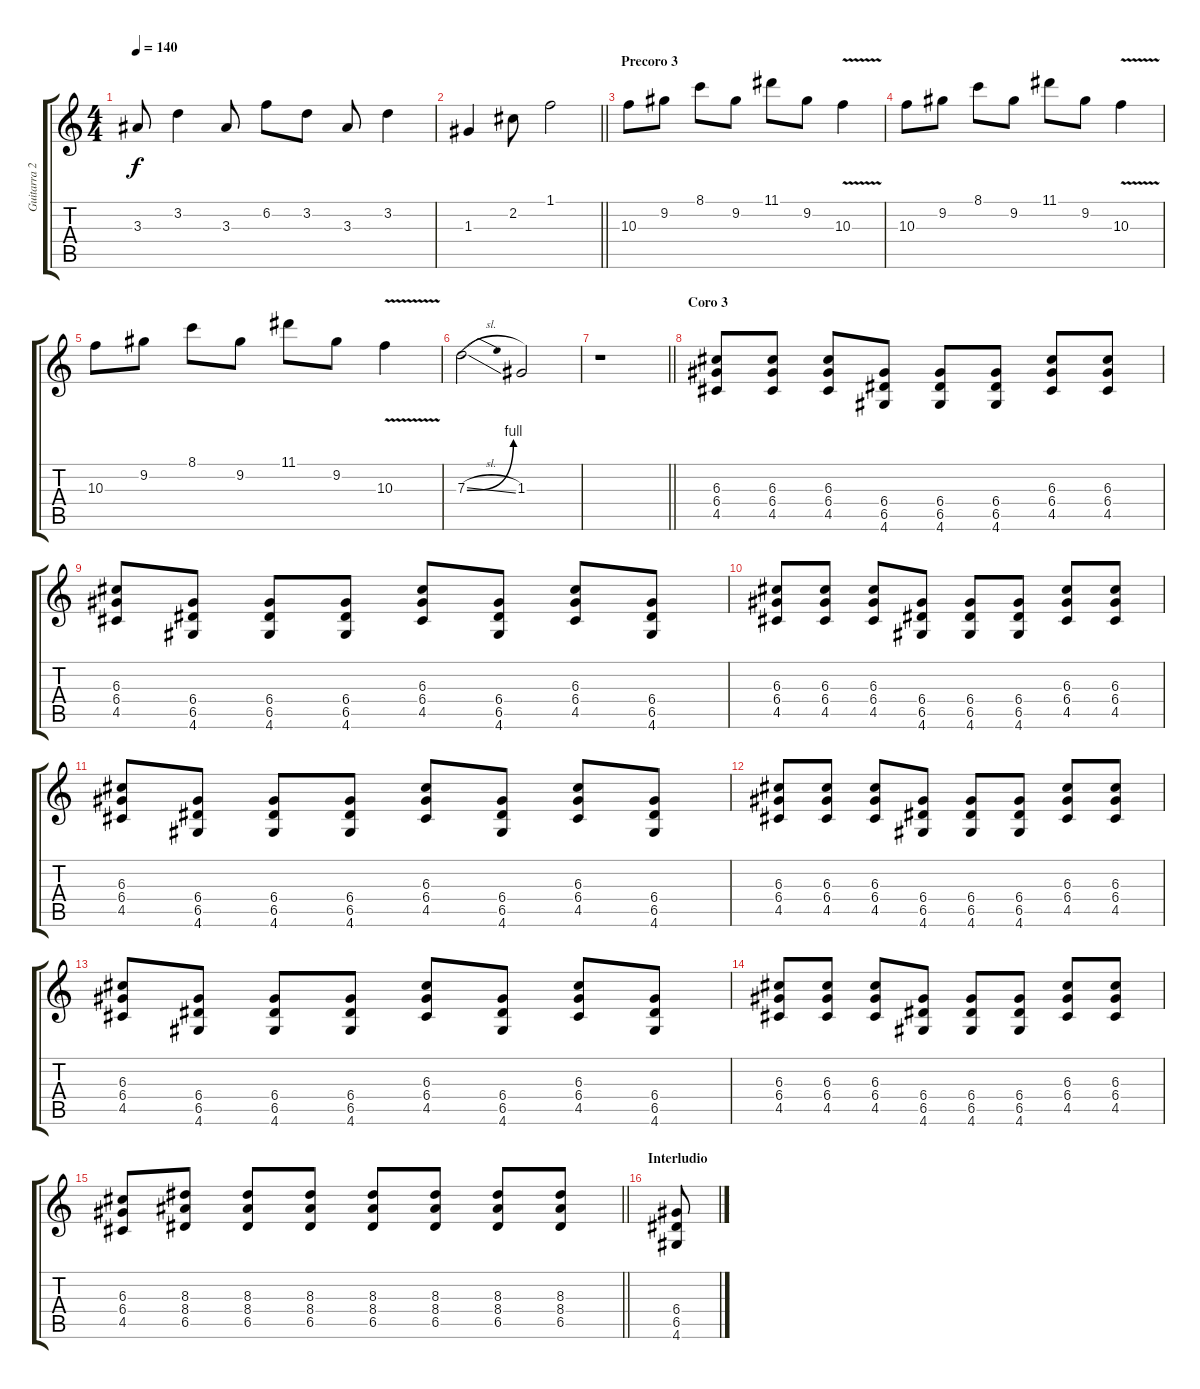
\track ("Guitarra 2" "Guitarra 2") {instrument distortionguitar}
\staff {score tabs}
\tuning (E4 B3 G3 D3 A2 E2) {hide}
\ts (4 4)
\tempo 140
\clef g2
\ks c
3.3.8{dy f} 3.2.4 3.3.8 6.2.8 3.2.8 3.3.8 3.2.4 |
\barLineRight lightlight
1.3.4 2.2.8 1.1.2 |
\section ("" "Precoro 3")
10.3.8 9.2.8 8.1.8 9.2.8 11.1.8 9.2.8 10.3{v}.4 |
10.3.8 9.2.8 8.1.8 9.2.8 11.1.8 9.2.8 10.3{v}.4 |
10.3.8 9.2.8 8.1.8 9.2.8 11.1.8 9.2.8 10.3{v}.4 |
7.3{be (bend 0 0 60 4) sl}.2 1.3.2 |
\barLineRight lightlight
r.1 |
\section ("" "Coro 3")
(6.3 6.4 4.5).8{volume 16} (6.3 6.4 4.5).8 (6.3 6.4 4.5).8 (6.4 6.5 4.6).8 (6.4 6.5 4.6).8 (6.4 6.5 4.6).8 (6.3 6.4 4.5).8 (6.3 6.4 4.5).8 |
(6.3 6.4 4.5).8 (6.4 6.5 4.6).8 (6.4 6.5 4.6).8 (6.4 6.5 4.6).8 (6.3 6.4 4.5).8 (6.4 6.5 4.6).8 (6.3 6.4 4.5).8 (6.4 6.5 4.6).8 |
(6.3 6.4 4.5).8 (6.3 6.4 4.5).8 (6.3 6.4 4.5).8 (6.4 6.5 4.6).8 (6.4 6.5 4.6).8 (6.4 6.5 4.6).8 (6.3 6.4 4.5).8 (6.3 6.4 4.5).8 |
(6.3 6.4 4.5).8 (6.4 6.5 4.6).8 (6.4 6.5 4.6).8 (6.4 6.5 4.6).8 (6.3 6.4 4.5).8 (6.4 6.5 4.6).8 (6.3 6.4 4.5).8 (6.4 6.5 4.6).8 |
(6.3 6.4 4.5).8 (6.3 6.4 4.5).8 (6.3 6.4 4.5).8 (6.4 6.5 4.6).8 (6.4 6.5 4.6).8 (6.4 6.5 4.6).8 (6.3 6.4 4.5).8 (6.3 6.4 4.5).8 |
(6.3 6.4 4.5).8 (6.4 6.5 4.6).8 (6.4 6.5 4.6).8 (6.4 6.5 4.6).8 (6.3 6.4 4.5).8 (6.4 6.5 4.6).8 (6.3 6.4 4.5).8 (6.4 6.5 4.6).8 |
(6.3 6.4 4.5).8 (6.3 6.4 4.5).8 (6.3 6.4 4.5).8 (6.4 6.5 4.6).8 (6.4 6.5 4.6).8 (6.4 6.5 4.6).8 (6.3 6.4 4.5).8 (6.3 6.4 4.5).8 |
\barLineRight lightlight
(6.3 6.4 4.5).8 (8.3 8.4 6.5).8 (8.3 8.4 6.5).8 (8.3 8.4 6.5).8 (8.3 8.4 6.5).8 (8.3 8.4 6.5).8 (8.3 8.4 6.5).8 (8.3 8.4 6.5).8 |
\section ("" "Interludio")
(6.4 6.5 4.6).8
